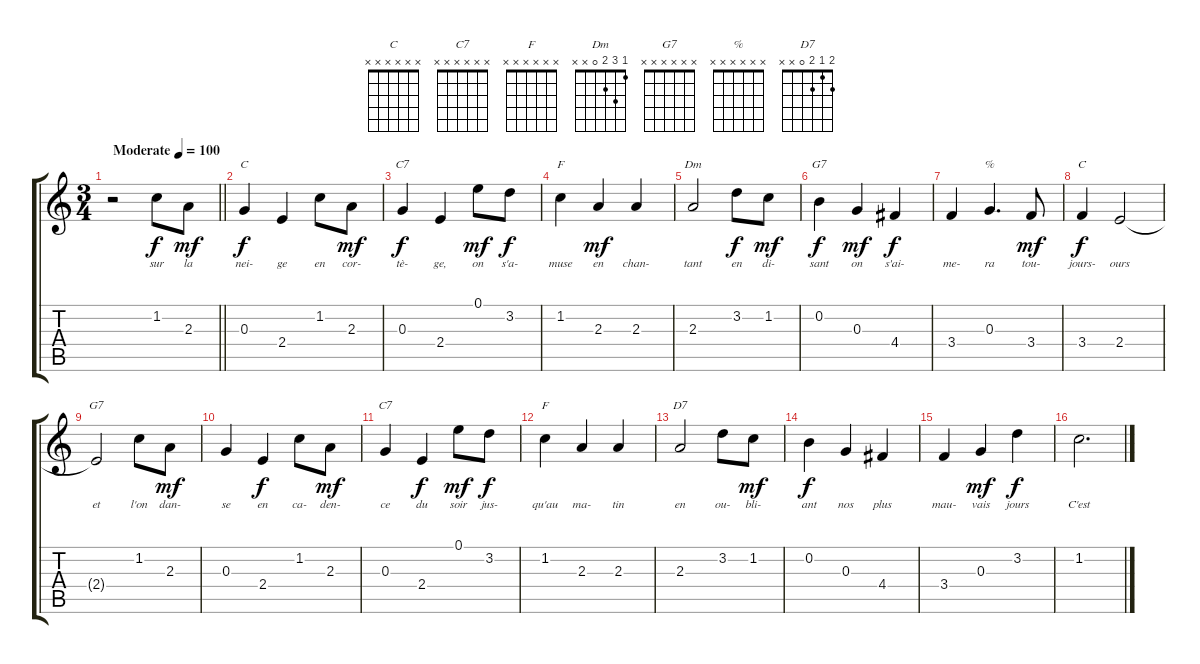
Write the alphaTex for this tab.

\track "" {instrument acousticguitarnylon}
\staff {score tabs}
\tuning (E4 B3 G3 D3 A2 E2) {hide}
\chord ("C" 0 1 0 2 3 x)
\chord ("C7" 0 1 3 2 3 x)
\chord ("F" 1 1 2 3 x x) {barre 1}
\chord ("Dm" 1 3 2 0 x x)
\chord ("G7" 1 0 0 0 2 3)
\chord ("%" x x x x x x)
\chord ("C" x x x x x x)
\chord ("G7" x x x x x x)
\chord ("C7" x x x x x x)
\chord ("F" x x x x x x)
\chord ("D7" 2 1 2 0 x x)
\ts (3 4)
\tempo (100 "Moderate")
\clef g2
\barLineRight lightlight
\ks c
r.2{dy f instrument acousticguitarnylon} 1.2.8{lyrics (0 "sur") lyrics (1 "") lyrics (2 "") lyrics (3 "") lyrics (4 "")} 2.3.8{lyrics (0 "la") lyrics (1 "") lyrics (2 "") lyrics (3 "") lyrics (4 "") dy mf} |
0.3.4{ch "C" lyrics (0 "nei-") lyrics (1 "") lyrics (2 "") lyrics (3 "") lyrics (4 "") dy f} 2.4.4{lyrics (0 "ge") lyrics (1 "") lyrics (2 "") lyrics (3 "") lyrics (4 "")} 1.2.8{lyrics (0 "en") lyrics (1 "") lyrics (2 "") lyrics (3 "") lyrics (4 "")} 2.3.8{lyrics (0 "cor-") lyrics (1 "") lyrics (2 "") lyrics (3 "") lyrics (4 "") dy mf} |
0.3.4{ch "C7" lyrics (0 "tè-") lyrics (1 "") lyrics (2 "") lyrics (3 "") lyrics (4 "") dy f} 2.4.4{lyrics (0 "ge,") lyrics (1 "") lyrics (2 "") lyrics (3 "") lyrics (4 "")} 0.1.8{lyrics (0 "on") lyrics (1 "") lyrics (2 "") lyrics (3 "") lyrics (4 "") dy mf} 3.2.8{lyrics (0 "s'a-") lyrics (1 "") lyrics (2 "") lyrics (3 "") lyrics (4 "") dy f} |
1.2.4{ch "F" lyrics (0 "muse") lyrics (1 "") lyrics (2 "") lyrics (3 "") lyrics (4 "")} 2.3.4{lyrics (0 "en") lyrics (1 "") lyrics (2 "") lyrics (3 "") lyrics (4 "") dy mf} 2.3.4{lyrics (0 "chan-") lyrics (1 "") lyrics (2 "") lyrics (3 "") lyrics (4 "")} |
2.3.2{ch "Dm" lyrics (0 "tant") lyrics (1 "") lyrics (2 "") lyrics (3 "") lyrics (4 "")} 3.2.8{lyrics (0 "en") lyrics (1 "") lyrics (2 "") lyrics (3 "") lyrics (4 "") dy f} 1.2.8{lyrics (0 "di-") lyrics (1 "") lyrics (2 "") lyrics (3 "") lyrics (4 "") dy mf} |
0.2.4{ch "G7" lyrics (0 "sant") lyrics (1 "") lyrics (2 "") lyrics (3 "") lyrics (4 "") dy f} 0.3.4{lyrics (0 "on") lyrics (1 "") lyrics (2 "") lyrics (3 "") lyrics (4 "") dy mf} 4.4.4{lyrics (0 "s'ai-") lyrics (1 "") lyrics (2 "") lyrics (3 "") lyrics (4 "") dy f} |
3.4.4{lyrics (0 "me-") lyrics (1 "") lyrics (2 "") lyrics (3 "") lyrics (4 "")} 0.3.4{d ch "%" lyrics (0 "ra") lyrics (1 "") lyrics (2 "") lyrics (3 "") lyrics (4 "")} 3.4.8{lyrics (0 "tou-") lyrics (1 "") lyrics (2 "") lyrics (3 "") lyrics (4 "") dy mf} |
3.4.4{ch "C" lyrics (0 "jours-") lyrics (1 "") lyrics (2 "") lyrics (3 "") lyrics (4 "") dy f} 2.4.2{lyrics (0 "ours") lyrics (1 "") lyrics (2 "") lyrics (3 "") lyrics (4 "")} |
2.4{t}.2{ch "G7" lyrics (0 "et") lyrics (1 "") lyrics (2 "") lyrics (3 "") lyrics (4 "")} 1.2.8{lyrics (0 "l'on") lyrics (1 "") lyrics (2 "") lyrics (3 "") lyrics (4 "")} 2.3.8{lyrics (0 "dan-") lyrics (1 "") lyrics (2 "") lyrics (3 "") lyrics (4 "") dy mf} |
0.3.4{lyrics (0 "se") lyrics (1 "") lyrics (2 "") lyrics (3 "") lyrics (4 "")} 2.4.4{lyrics (0 "en") lyrics (1 "") lyrics (2 "") lyrics (3 "") lyrics (4 "") dy f} 1.2.8{lyrics (0 "ca-") lyrics (1 "") lyrics (2 "") lyrics (3 "") lyrics (4 "")} 2.3.8{lyrics (0 "den-") lyrics (1 "") lyrics (2 "") lyrics (3 "") lyrics (4 "") dy mf} |
0.3.4{ch "C7" lyrics (0 "ce") lyrics (1 "") lyrics (2 "") lyrics (3 "") lyrics (4 "")} 2.4.4{lyrics (0 "du") lyrics (1 "") lyrics (2 "") lyrics (3 "") lyrics (4 "") dy f} 0.1.8{lyrics (0 "soir") lyrics (1 "") lyrics (2 "") lyrics (3 "") lyrics (4 "") dy mf} 3.2.8{lyrics (0 "jus-") lyrics (1 "") lyrics (2 "") lyrics (3 "") lyrics (4 "") dy f} |
1.2.4{ch "F" lyrics (0 "qu'au") lyrics (1 "") lyrics (2 "") lyrics (3 "") lyrics (4 "")} 2.3.4{lyrics (0 "ma-") lyrics (1 "") lyrics (2 "") lyrics (3 "") lyrics (4 "")} 2.3.4{lyrics (0 "tin") lyrics (1 "") lyrics (2 "") lyrics (3 "") lyrics (4 "")} |
2.3.2{ch "D7" lyrics (0 "en") lyrics (1 "") lyrics (2 "") lyrics (3 "") lyrics (4 "")} 3.2.8{lyrics (0 "ou-") lyrics (1 "") lyrics (2 "") lyrics (3 "") lyrics (4 "")} 1.2.8{lyrics (0 "bli-") lyrics (1 "") lyrics (2 "") lyrics (3 "") lyrics (4 "") dy mf} |
0.2.4{lyrics (0 "ant") lyrics (1 "") lyrics (2 "") lyrics (3 "") lyrics (4 "") dy f} 0.3.4{lyrics (0 "nos") lyrics (1 "") lyrics (2 "") lyrics (3 "") lyrics (4 "")} 4.4.4{lyrics (0 "plus") lyrics (1 "") lyrics (2 "") lyrics (3 "") lyrics (4 "")} |
3.4.4{lyrics (0 "mau-") lyrics (1 "") lyrics (2 "") lyrics (3 "") lyrics (4 "")} 0.3.4{lyrics (0 "vais") lyrics (1 "") lyrics (2 "") lyrics (3 "") lyrics (4 "") dy mf} 3.2.4{lyrics (0 "jours") lyrics (1 "") lyrics (2 "") lyrics (3 "") lyrics (4 "") dy f} |
1.2.2{d lyrics (0 "C'est") lyrics (1 "") lyrics (2 "") lyrics (3 "") lyrics (4 "")}
